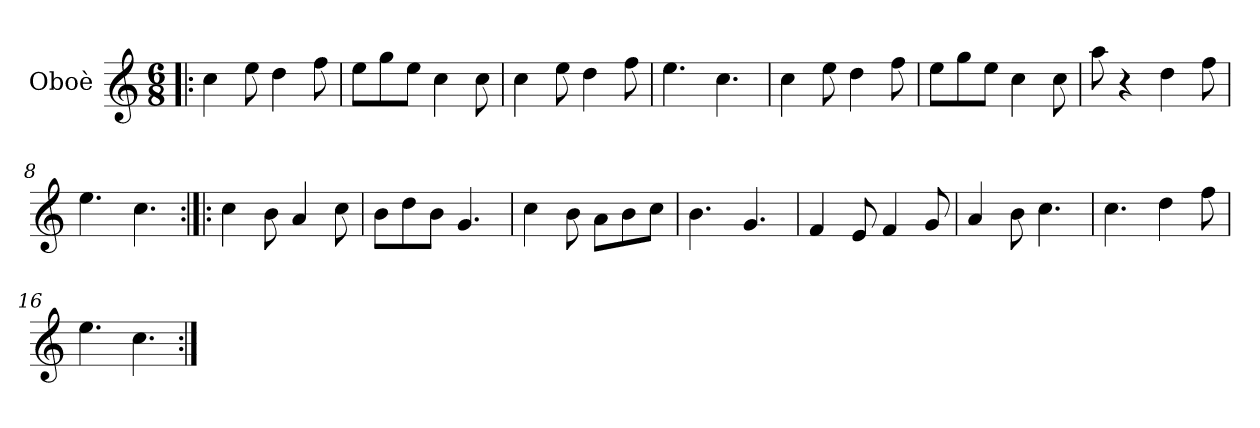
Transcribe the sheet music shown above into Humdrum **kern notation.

**kern
*part1
*staff1
*I"Oboè
*I'Ob.
*clefG2
*k[]
*M6/8
=1!|:
4cc\
8ee\
4dd\
8ff\
=2
8ee\L
8gg\
8ee\J
4cc\
8cc\
=3
4cc\
8ee\
4dd\
8ff\
=4
4.ee\
4.cc\
=5
4cc\
8ee\
4dd\
8ff\
=6
8ee\L
8gg\
8ee\J
4cc\
8cc\
=7
8aa\
4r
4dd\
8ff\
=8
4.ee\
4.cc\
!!LO:LB:g=z
=9:|!|:
4cc\
8b\
4a/
8cc\
=10
8b\L
8dd\
8b\J
4.g/
=11
4cc\
8b\
8a\L
8b\
8cc\J
=12
4.b\
4.g/
=13
4f/
8e/
4f/
8g/
=14
4a/
8b\
4.cc\
=15
4.cc\
4dd\
8ff\
=16
4.ee\
4.cc\
=:|!
*-
